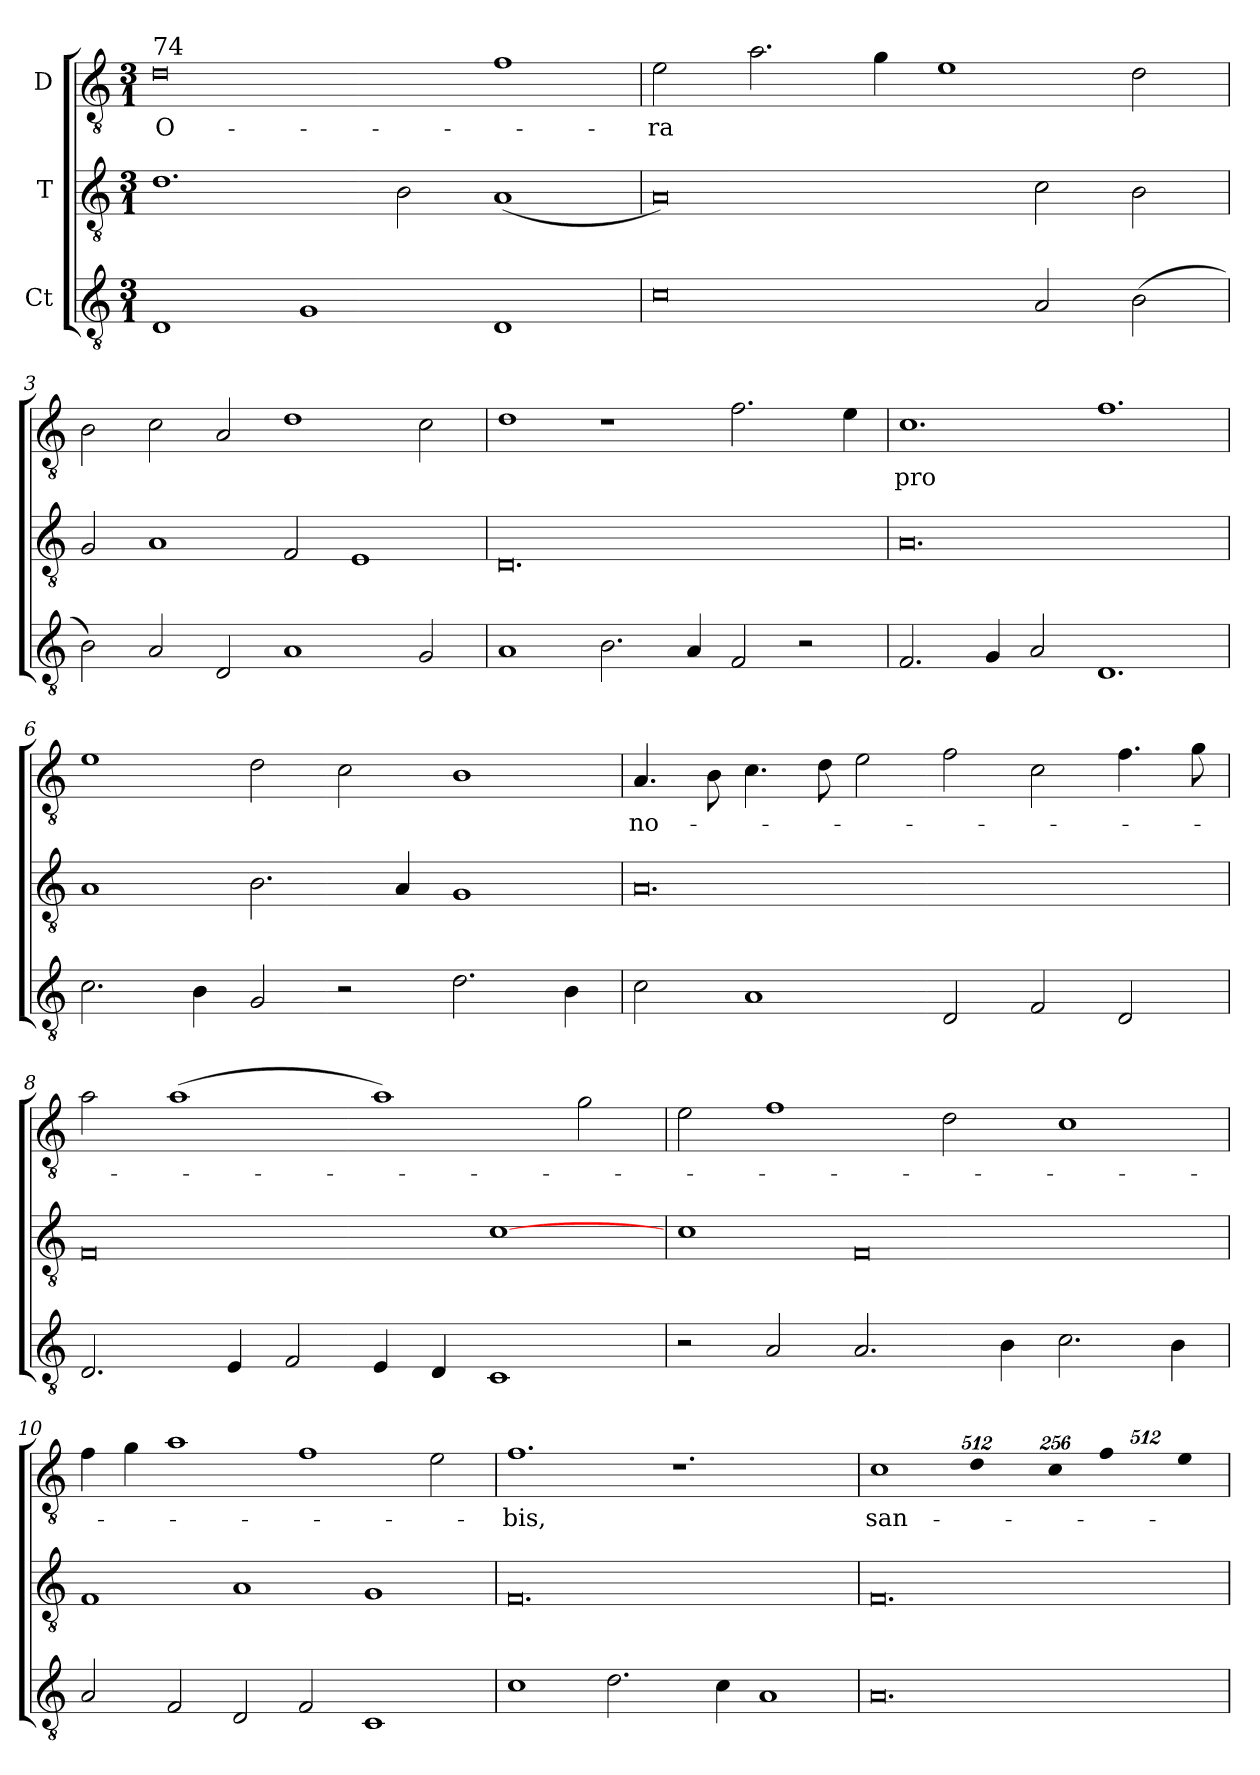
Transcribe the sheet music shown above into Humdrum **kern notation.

**kern	**kern	**kern	**text
*part3	*part2	*part1	*part1
*staff3	*staff2	*staff1	*staff1
*I"Ct	*I"T	*I"D	*
!!LO:PB:g=z
*clefGv2	*clefGv2	*clefGv2	*
*ITrd7c12	*ITrd7c12	*ITrd7c12	*
*k[]	*k[]	*k[]	*
*C:	*C:	*C:	*
*M3/1	*M3/1	*M3/1	*
=1	=1	=1	=1
!	!	!LO:TX:a:t=74	!
!	!	!	!LO:LY:b:color=#000000
1DDi/	1.Di\	0Di\	O-
1GGi/	.	.	.
.	2BBi\	.	.
1DDi/	(1AAi/	1Fi\	.
=2	=2	=2	=2
!	!	!	!LO:LY:b:color=#000000
0Ci\	0AAi/)	2Ei\	-ra
.	.	2.Ai\	.
.	.	4Gi\	.
.	.	1Ei\	.
2AAi/	2Ci\	.	.
(2BBi\	2BBi\	2Di\	.
=3	=3	=3	=3
2BBi\)	2GGi/	2BBi\	.
2AAi/	1AAi/	2Ci\	.
2DDi/	.	2AAi/	.
1AAi/	2FFi/	1Di\	.
.	1EEi/	.	.
2GGi/	.	2Ci\	.
=4	=4	=4	=4
1AAi/	0.DDi/	1Di\	.
2.BBi\	.	1r	.
4AAi/	.	.	.
2FFi/	.	2.Fi\	.
2r	.	.	.
.	.	4Ei\	.
!!LO:LB:g=z
=5	=5	=5	=5
!	!	!	!LO:LY:b:color=#000000
2.FFi/	0.AAi/	1.Ci\	pro
4GGi/	.	.	.
2AAi/	.	.	.
1.DDi/	.	1.Fi\	.
=6	=6	=6	=6
2.Ci\	1AAi/	1Ei\	.
4BBi\	.	.	.
2GGi/	2.BBi\	2Di\	.
2r	.	2Ci\	.
.	4AAi/	.	.
2.Di\	1GGi/	1BBi/	.
4BBi\	.	.	.
=7	=7	=7	=7
!	!	!	!LO:LY:b:color=#000000
2Ci\	0.AAi/	4.AAi/	no-
.	.	8BBi\	.
1AAi/	.	4.Ci\	.
.	.	8Di\	.
.	.	2Ei\	.
2DDi/	.	2Fi\	.
2FFi/	.	2Ci\	.
2DDi/	.	4.Fi\	.
.	.	8Gi\	.
=8	=8	=8	=8
2.DDi/	0FFi/	2Ai\	.
.	.	(1Ai\	.
4EEi/	.	.	.
2FFi/	.	.	.
4EEi/	.	1Ai\)	.
4DDi/	.	.	.
1CCi/	[1Ci\	.	.
.	.	2Gi\	.
!!LO:LB:g=z
=9	=9	=9	=9
2r	1Ci\	2Ei\	.
2AAi/	.	1Fi\	.
2.AAi/	0FFi/	.	.
.	.	2Di\	.
4BBi\	.	.	.
2.Ci\	.	1Ci\	.
4BBi\	.	.	.
=10	=10	=10	=10
2AAi/	1FFi/	4Fi\	.
.	.	4Gi\	.
2FFi/	.	1Ai\	.
2DDi/	1AAi/	.	.
2FFi/	.	1Fi\	.
1CCi/	1GGi/	.	.
.	.	2Ei\	.
=11	=11	=11	=11
!	!	!	!LO:LY:b:color=#000000
1Ci\	0.FFi/	1.Fi\	-bis,
2.Di\	.	.	.
.	.	1.r	.
4Ci\	.	.	.
1AAi/	.	.	.
=12	=12	=12	=12
!	!	!	!LO:LY:b:color=#000000
0.AAi/	0.FFi/	1Ci\	san-
*	*	*Xbrackettup	*
!	!	!LO:N:vis=1	!
.	.	512%341Di\	.
!	!	!LO:N:vis=2	!
.	.	512%171Ci\	.
!	!	!LO:N:vis=1	!
.	.	512%341Fi\	.
!	!	!LO:N:vis=2	!
.	.	512%171Ei\	.
=	=	=	=
*-	*-	*-	*-
